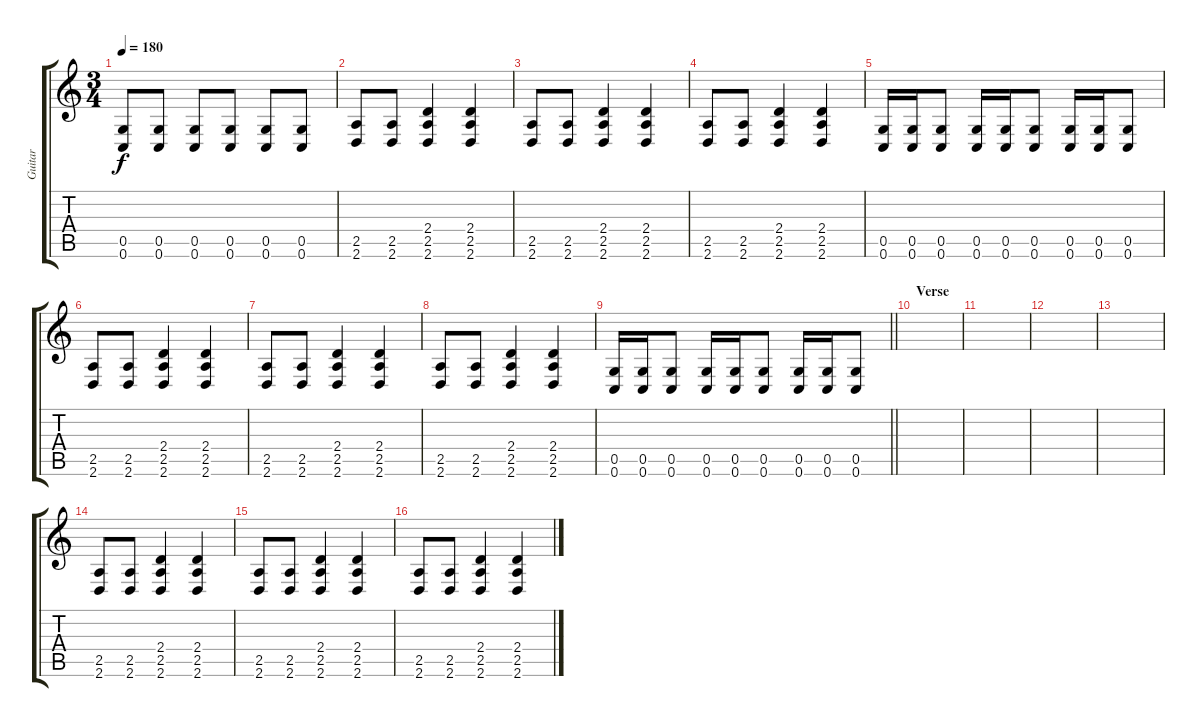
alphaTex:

\track ("Guitar" "Guitar") {instrument distortionguitar}
\staff {score tabs}
\tuning (D4 A3 F3 C3 G2 C2) {hide}
\ts (3 4)
\tempo 180
\clef g2
\ks c
(0.5 0.6).8{dy f} (0.5 0.6).8 (0.5 0.6).8 (0.5 0.6).8 (0.5 0.6).8 (0.5 0.6).8 |
(2.5 2.6).8 (2.5 2.6).8 (2.4 2.5 2.6).4 (2.4 2.5 2.6).4 |
(2.5 2.6).8 (2.5 2.6).8 (2.4 2.5 2.6).4 (2.4 2.5 2.6).4 |
(2.5 2.6).8 (2.5 2.6).8 (2.4 2.5 2.6).4 (2.4 2.5 2.6).4 |
(0.5 0.6).16 (0.5 0.6).16 (0.5 0.6).8 (0.5 0.6).16 (0.5 0.6).16 (0.5 0.6).8 (0.5 0.6).16 (0.5 0.6).16 (0.5 0.6).8 |
(2.5 2.6).8 (2.5 2.6).8 (2.4 2.5 2.6).4 (2.4 2.5 2.6).4 |
(2.5 2.6).8 (2.5 2.6).8 (2.4 2.5 2.6).4 (2.4 2.5 2.6).4 |
(2.5 2.6).8 (2.5 2.6).8 (2.4 2.5 2.6).4 (2.4 2.5 2.6).4 |
\barLineRight lightlight
(0.5 0.6).16 (0.5 0.6).16 (0.5 0.6).8 (0.5 0.6).16 (0.5 0.6).16 (0.5 0.6).8 (0.5 0.6).16 (0.5 0.6).16 (0.5 0.6).8 |
\section ("" "Verse")
|
|
|
|
(2.5 2.6).8 (2.5 2.6).8 (2.4 2.5 2.6).4 (2.4 2.5 2.6).4 |
(2.5 2.6).8 (2.5 2.6).8 (2.4 2.5 2.6).4 (2.4 2.5 2.6).4 |
(2.5 2.6).8 (2.5 2.6).8 (2.4 2.5 2.6).4 (2.4 2.5 2.6).4
